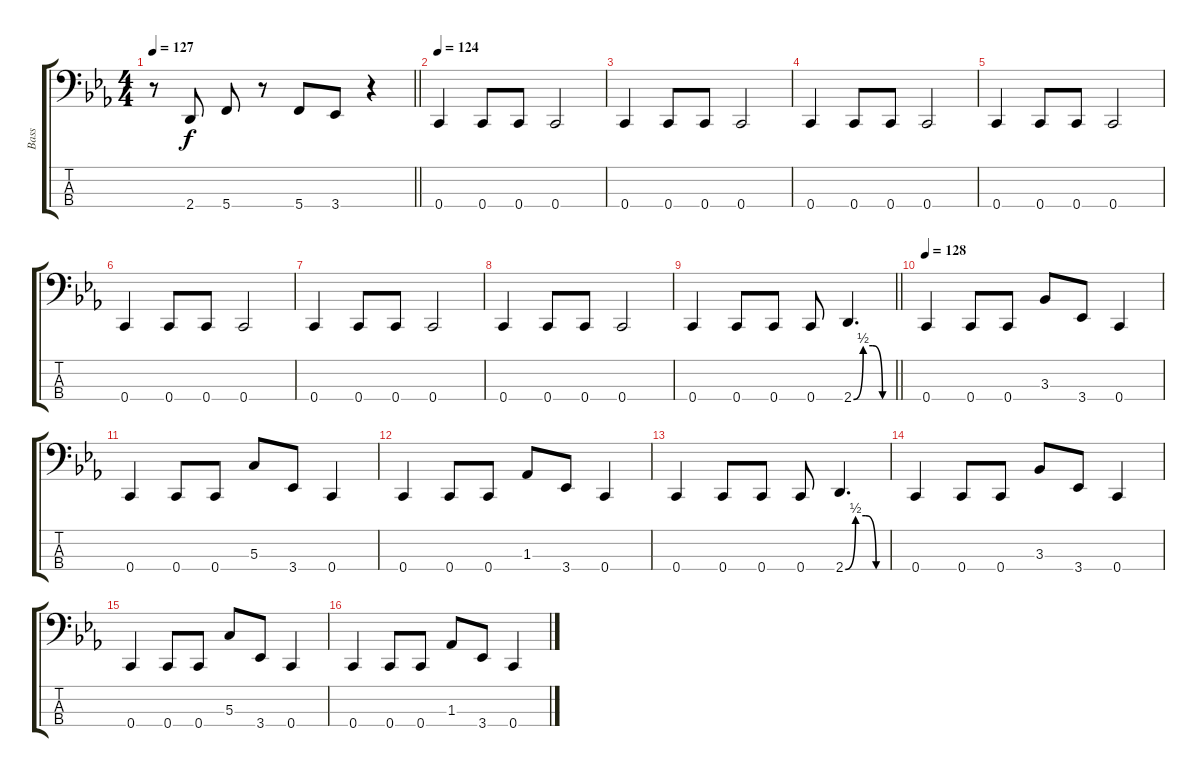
\track ("Bass" "Bass") {instrument fretlessbass}
\staff {score tabs}
\tuning (G2 C2 G1 C1) {hide}
\ts (4 4)
\tempo 127
\clef f4
\barLineRight lightlight
\ks cminor
r.8{dy f} 2.4.8 5.4.8 r.8 5.4.8 3.4.8 r.4 |
\tempo 124
0.4.4 0.4.8 0.4.8 0.4.2 |
0.4.4 0.4.8 0.4.8 0.4.2 |
0.4.4 0.4.8 0.4.8 0.4.2 |
0.4.4 0.4.8 0.4.8 0.4.2 |
0.4.4 0.4.8 0.4.8 0.4.2 |
0.4.4 0.4.8 0.4.8 0.4.2 |
0.4.4 0.4.8 0.4.8 0.4.2 |
\barLineRight lightlight
0.4.4 0.4.8 0.4.8 0.4.8 2.4{be (custom 0 0 15 2 30 2 45 0 60 0)}.4{d} |
\tempo 128
0.4.4 0.4.8 0.4.8 3.3.8 3.4.8 0.4.4 |
0.4.4 0.4.8 0.4.8 5.3.8 3.4.8 0.4.4 |
0.4.4 0.4.8 0.4.8 1.3.8 3.4.8 0.4.4 |
0.4.4 0.4.8 0.4.8 0.4.8 2.4{be (custom 0 0 15 2 30 2 45 0 60 0)}.4{d} |
0.4.4 0.4.8 0.4.8 3.3.8 3.4.8 0.4.4 |
0.4.4 0.4.8 0.4.8 5.3.8 3.4.8 0.4.4 |
0.4.4 0.4.8 0.4.8 1.3.8 3.4.8 0.4.4
